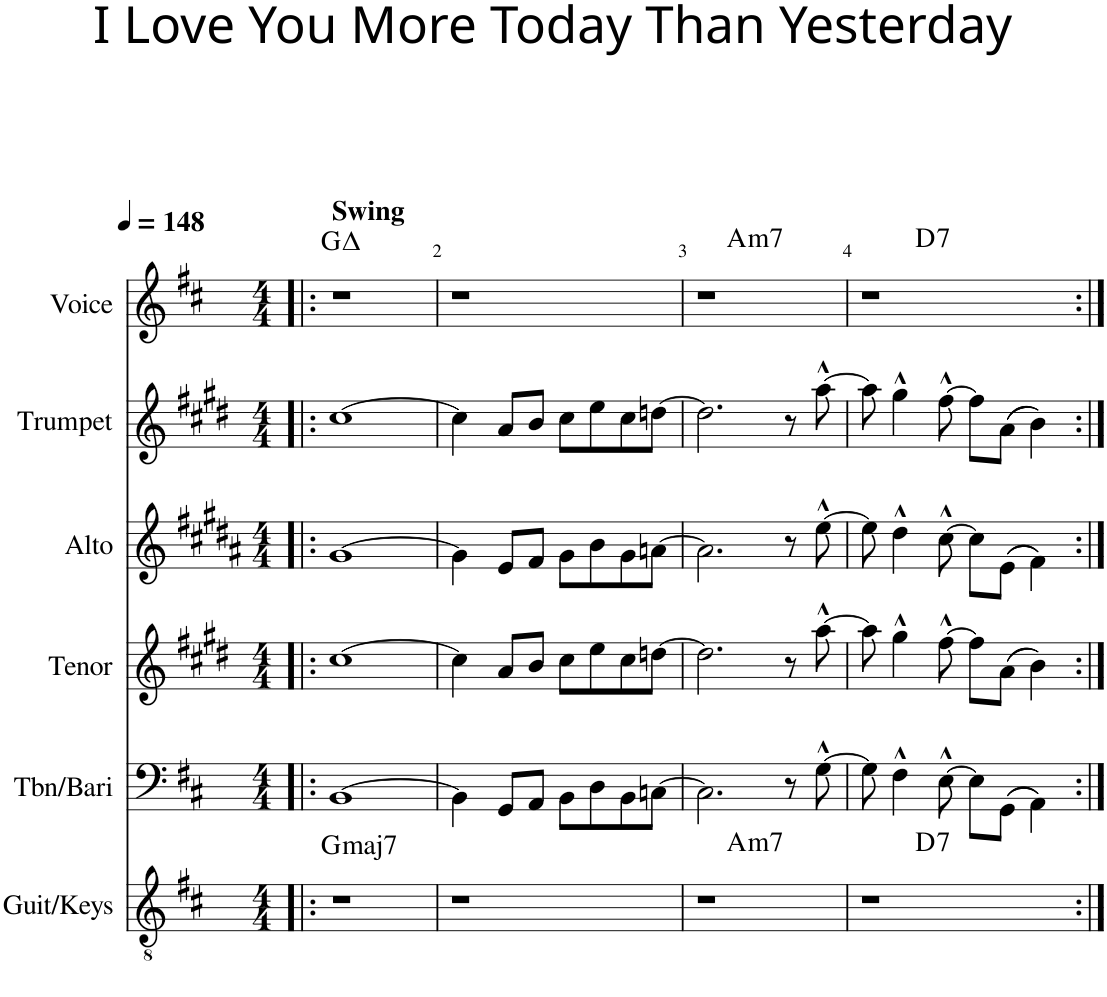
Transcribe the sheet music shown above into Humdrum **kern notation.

**kern	**harte	**kern	**kern	**kern	**kern	**kern	**harte
*part6	*part6	*part5	*part4	*part3	*part2	*part1	*part1
*staff6	*	*staff5	*staff4	*staff3	*staff2	*staff1	*
*I"Guit/Keys	*	*I"Tbn/Bari	*I"Tenor	*I"Alto	*I"Trumpet	*I"Voice	*
*I'Guit/Keys	*	*I'Tbn/Bari	*I'Tenor	*I'Alto	*I'TRumpet	*I'Voice	*
*clefGv2	*	*clefF4	*clefG2	*clefG2	*clefG2	*clefG2	*
*	*	*	*Trd8c14	*Trd5c9	*Trd1c2	*	*
*k[f#c#]	*	*k[f#c#]	*k[f#c#g#d#]	*k[f#c#g#d#a#]	*k[f#c#g#d#]	*k[f#c#]	*
*D:	*	*D:	*	*	*	*D:	*
*M4/4	*	*M4/4	*M4/4	*M4/4	*M4/4	*M4/4	*
*MM148	*	*MM148	*MM148	*MM148	*MM148	*MM148	*
=1!|:	=1!|:	=1!|:	=1!|:	=1!|:	=1!|:	=1!|:	=1!|:
!	!	!	!	!	!	!LO:TX:a:B:t=Swing	!
*^	*	*	*	*	*	*^	*
1r	4ryy	.	[1BB	[1cc#	[1g#	[1cc#	1r	4ryy	.
!	!	!LO:H:kt=maj7	!	!	!	!	!	!	!
.	2.ryy	G:maj7	.	.	.	.	.	2.ryy	G:maj
*v	*v	*	*	*	*	*	*v	*v	*
=2	=2	=2	=2	=2	=2	=2	=2
1r	.	4BB\]	4cc#\]	4g#\]	4cc#\]	1r	.
.	.	8GG/L	8a/L	8e/L	8a/L	.	.
.	.	8AA/J	8b/J	8f#/J	8b/J	.	.
.	.	8BB\L	8cc#\L	8g#\L	8cc#\L	.	.
.	.	8D\	8ee\	8b\	8ee\	.	.
.	.	8BB\	8cc#\	8g#\	8cc#\	.	.
.	.	[8Cn\J	[8ddn\J	[8an\J	[8ddn\J	.	.
=3	=3	=3	=3	=3	=3	=3	=3
*^	*	*	*	*	*	*^	*
1r	4ryy	.	2.C\]	2.dd\]	2.a\]	2.dd\]	1r	4ryy	.
!	!	!LO:H:kt=m7	!	!	!	!	!	!	!LO:H:kt=m7
.	2.ryy	A:min7	.	.	.	.	.	2.ryy	A:min7
.	.	.	8r	8r	8r	8r	.	.	.
.	.	.	[8G^^\	[8aa^^\	[8ee^^\	[8aa^^\	.	.	.
=4	=4	=4	=4	=4	=4	=4	=4	=4	=4
1r	4ryy	.	8G\]	8aa\]	8ee\]	8aa\]	1r	4ryy	.
.	.	.	4F#^^\	4gg#^^\	4dd#^^\	4gg#^^\	.	.	.
!	!	!LO:H:kt=7	!	!	!	!	!	!	!LO:H:kt=7
.	2.ryy	D:7	.	.	.	.	.	2.ryy	D:7
.	.	.	[8E^^\	[8ff#^^\	[8cc#^^\	[8ff#^^\	.	.	.
.	.	.	8E\L]	8ff#\L]	8cc#\L]	8ff#\L]	.	.	.
.	.	.	((8GG\J	((8a\J	((8e\J	((8a\J	.	.	.
.	.	.	4AA\))	4b\))	4f#\))	4b\))	.	.	.
*v	*v	*	*	*	*	*	*v	*v	*
=:|!	=:|!	=:|!	=:|!	=:|!	=:|!	=:|!	=:|!
*-	*-	*-	*-	*-	*-	*-	*-
